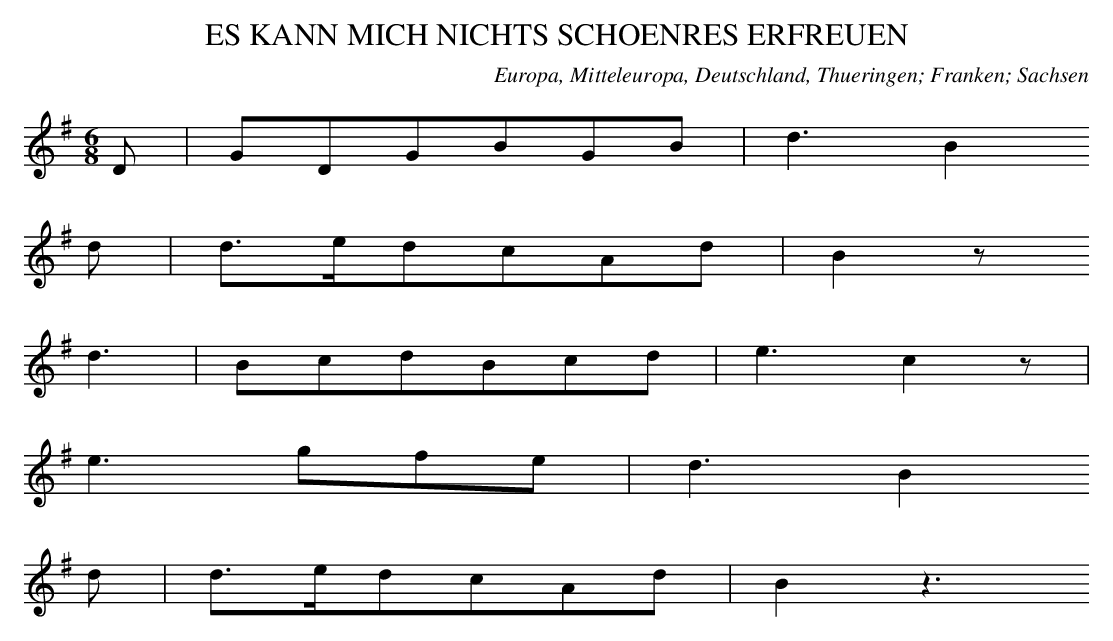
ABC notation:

X:1
T: ES KANN MICH NICHTS SCHOENRES ERFREUEN
O: Europa, Mitteleuropa, Deutschland, Thueringen; Franken; Sachsen
M: 6/8
L: 1/16
K: G
D2 | G2D2G2B2G2B2 | d6B4
d2 | d3ed2c2A2d2 | B4z2
d6 | B2c2d2B2c2d2 | e6c4z2 |
e6g2f2e2 | d6B4
d2 | d3ed2c2A2d2 | B4z6
